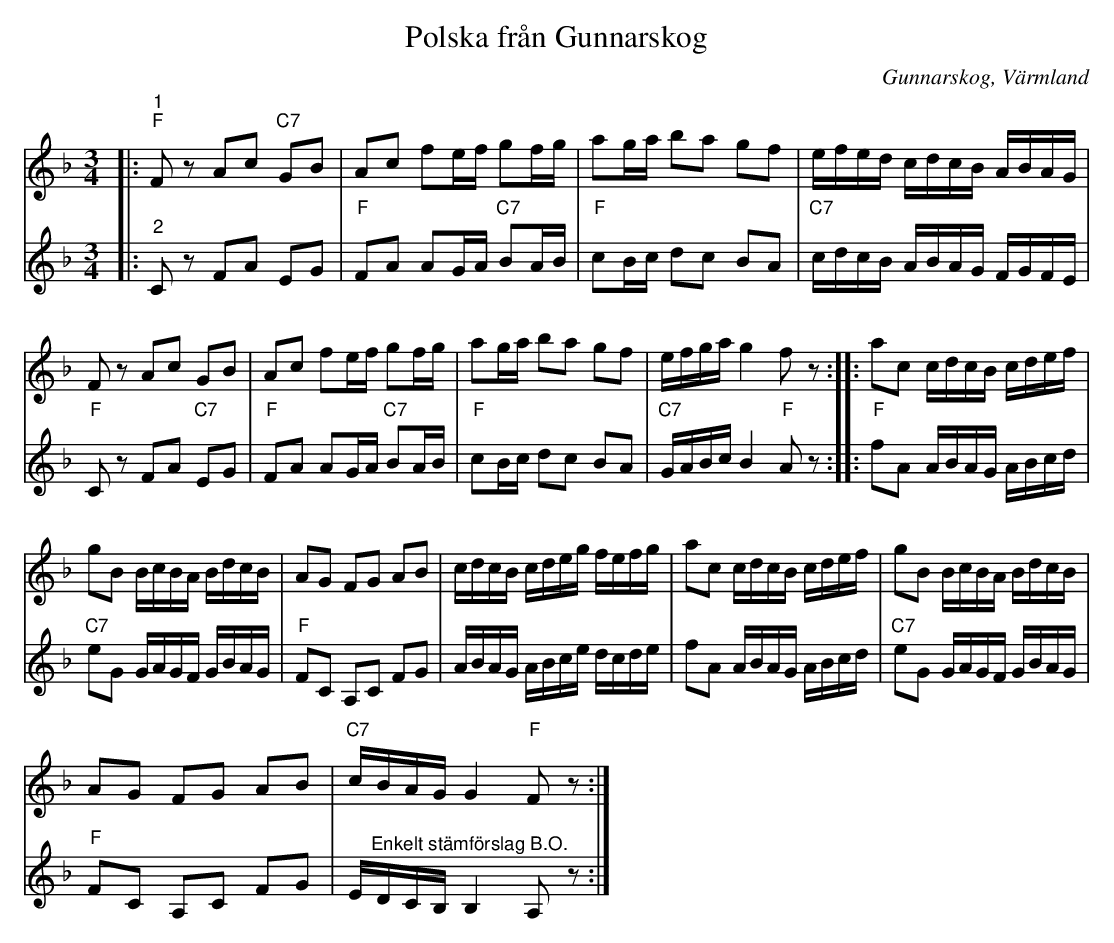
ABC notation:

X:1
T:Polska från Gunnarskog
O:Gunnarskog, Värmland
L:1/16
M:3/4
K:F
V:1
|:"^1""F" F2 z2 A2c2"C7" G2B2 | A2c2 f2ef g2fg | a2ga b2a2 g2f2 | efed cdcB ABAG |
F2 z2 A2c2 G2B2 | A2c2 f2ef g2fg | a2ga b2a2 g2f2 | efga g4 f2 z2 :: a2c2 cdcB cdef |
g2B2 BcBA BdcB | A2G2 F2G2 A2B2 | cdcB cdeg fefg | a2c2 cdcB cdef | g2B2 BcBA BdcB |
A2G2 F2G2 A2B2 |"C7" cBAG G4"F" F2 z2 :|
V:2
|:"^2" C2 z2 F2A2 E2G2 |"F" F2A2 A2GA"C7" B2AB |"F" c2Bc d2c2 B2A2 |"C7" cdcB ABAG FGFE |
"F" C2 z2 F2A2"C7" E2G2 |"F" F2A2 A2GA"C7" B2AB |"F" c2Bc d2c2 B2A2 |
"C7" GABc B4"F" A2 z2 ::"F" f2A2 ABAG ABcd |"C7" e2G2 GAGF GBAG |"F" F2C2 A,2C2 F2G2 |
ABAG ABce dcde | f2A2 ABAG ABcd |"C7" e2G2 GAGF GBAG |"F" F2C2 A,2C2 F2G2 |
E"^Enkelt stämförslag B.O."DCB, B,4 A,2 z2 :|
